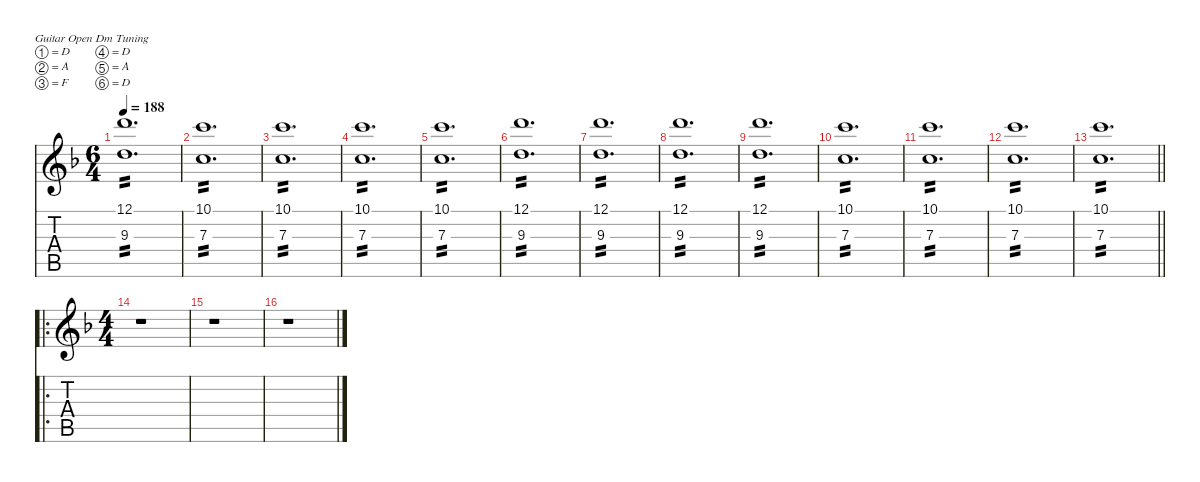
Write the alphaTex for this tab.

\defaultSystemsLayout 4
\hideDynamics
\bracketExtendMode nobrackets
\singleTrackTrackNamePolicy hidden
\multiTrackTrackNamePolicy hidden
\firstSystemTrackNameMode fullname
\firstSystemTrackNameOrientation horizontal
\otherSystemsTrackNameOrientation horizontal
\track ("Peter Lindgren" "dist.guit.") {defaultSystemsLayout 8 instrument distortionguitar}
\staff {score tabs}
\tuning (D4 A3 F3 D3 A2 D2)
\ts (6 4)
\tempo 188
\clef g2
\ks dminor
(12.1{acc forcenatural} 9.3{acc forcenatural}).1{d tp 2 dy ppp beam Down} |
(10.1{acc forcenatural} 7.3{acc forcenatural}).1{d tp 2 beam Down} |
(10.1{acc forcenatural} 7.3{acc forcenatural}).1{d tp 2 beam Down} |
(10.1{acc forcenatural} 7.3{acc forcenatural}).1{d tp 2 beam Down} |
(10.1{acc forcenatural} 7.3{acc forcenatural}).1{d tp 2 beam Down} |
(12.1{acc forcenatural} 9.3{acc forcenatural}).1{d tp 2 beam Down} |
(12.1{acc forcenatural} 9.3{acc forcenatural}).1{d tp 2 beam Down} |
(12.1{acc forcenatural} 9.3{acc forcenatural}).1{d tp 2 beam Down} |
(12.1{acc forcenatural} 9.3{acc forcenatural}).1{d tp 2 beam Down} |
(10.1{acc forcenatural} 7.3{acc forcenatural}).1{d tp 2 beam Down} |
(10.1{acc forcenatural} 7.3{acc forcenatural}).1{d tp 2 beam Down} |
(10.1{acc forcenatural} 7.3{acc forcenatural}).1{d tp 2 beam Down} |
\barLineRight lightlight
(10.1{acc forcenatural} 7.3{acc forcenatural}).1{d tp 2 beam Down} |
\ro
\ts (4 4)
\beaming (8 2 2 2 2)
r.1{beam Down} |
r.1{beam Down} |
r.1{beam Down}
